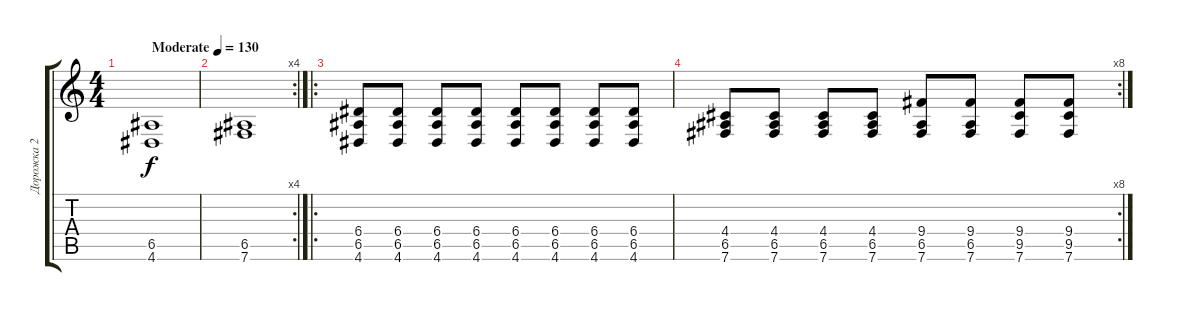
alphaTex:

\track ("Дорожка 2" "Дорожка 2") {instrument overdrivenguitar}
\staff {score tabs}
\tuning (B3 Gb3 D3 A2 E2 B1) {hide}
\ts (4 4)
\tempo (130 "Moderate")
\clef g2
\ks c
(6.5 4.6).1{dy f instrument electricguitarjazz} |
\rc 4
(6.5 7.6).1 |
\ro
(6.4 6.5 4.6).8{instrument overdrivenguitar} (6.4 6.5 4.6).8 (6.4 6.5 4.6).8 (6.4 6.5 4.6).8 (6.4 6.5 4.6).8 (6.4 6.5 4.6).8 (6.4 6.5 4.6).8 (6.4 6.5 4.6).8 |
\rc 8
(4.4 6.5 7.6).8 (4.4 6.5 7.6).8 (4.4 6.5 7.6).8 (4.4 6.5 7.6).8 (9.4 6.5 7.6).8 (9.4 6.5 7.6).8 (9.4 9.5 7.6).8 (9.4 9.5 7.6).8
